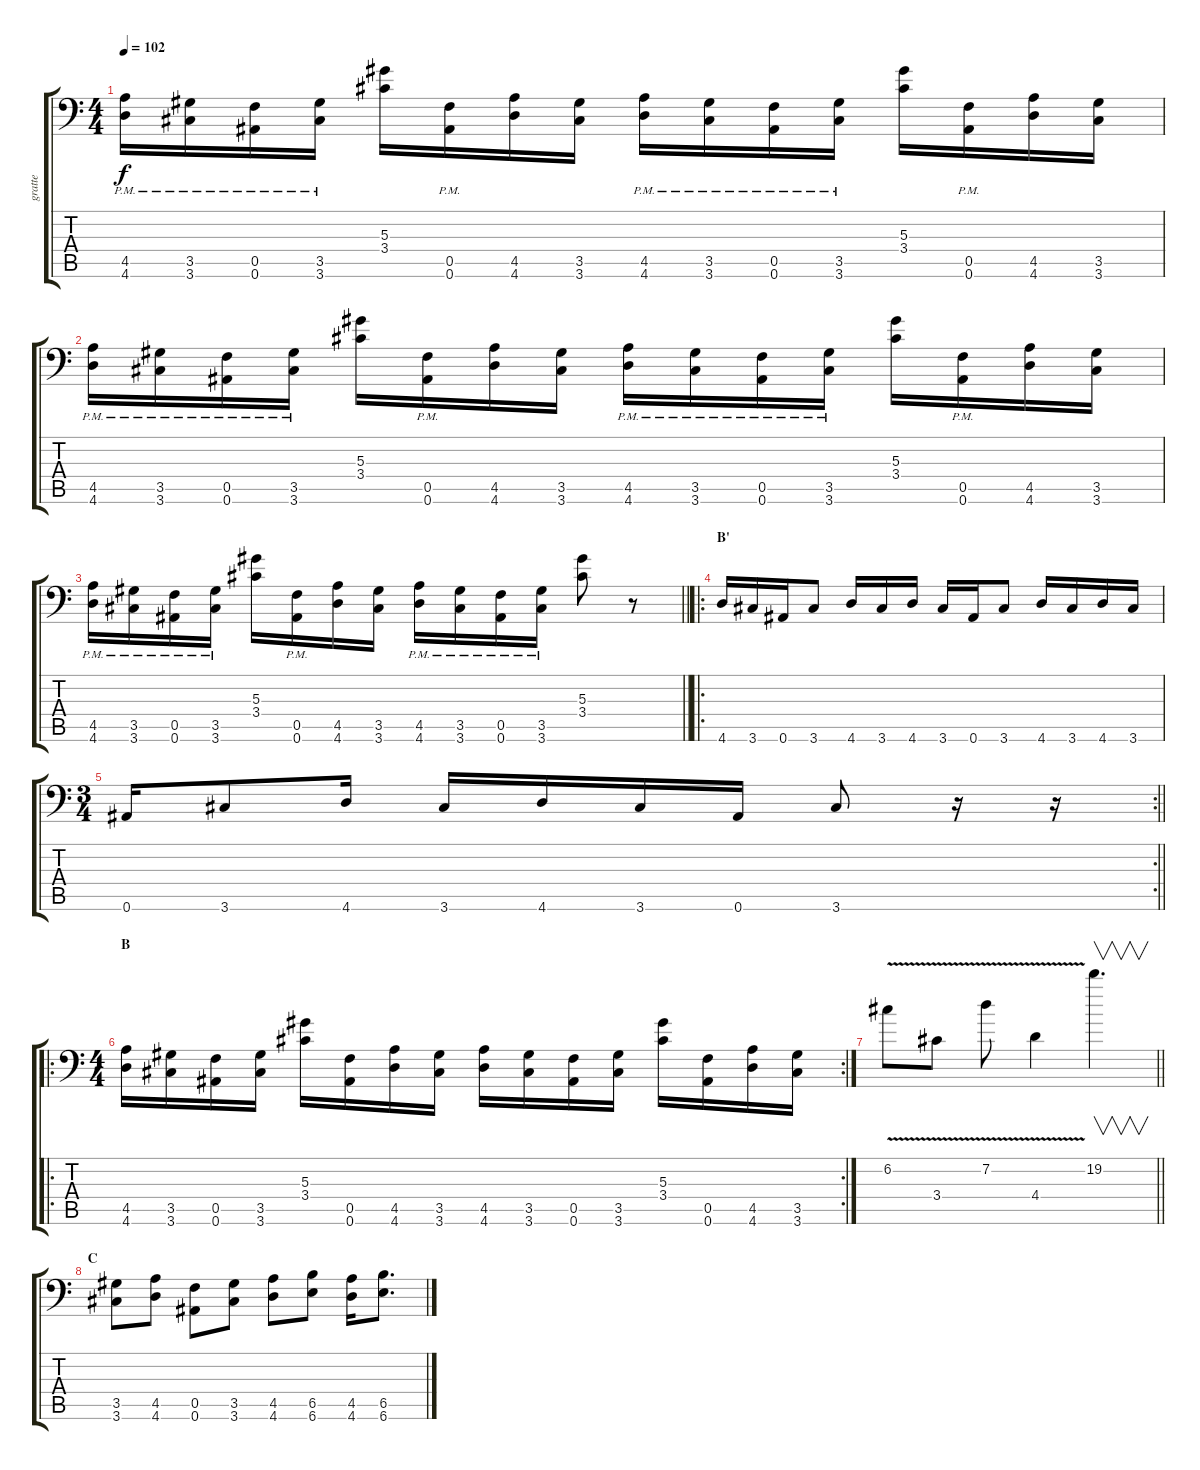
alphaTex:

\track ("gratte" "gratte") {instrument distortionguitar}
\staff {score tabs}
\tuning (C4 G3 Eb3 Bb2 F2 Bb1) {hide}
\ts (4 4)
\tempo 102
\clef f4
\ks c
(4.5{pm} 4.6{pm}).16{dy f} (3.5{pm} 3.6{pm}).16 (0.5{pm} 0.6{pm}).16 (3.5{pm} 3.6{pm}).16 (5.3 3.4).16 (0.5{pm} 0.6{pm}).16 (4.5 4.6).16 (3.5 3.6).16 (4.5{pm} 4.6{pm}).16 (3.5{pm} 3.6{pm}).16 (0.5{pm} 0.6{pm}).16 (3.5{pm} 3.6{pm}).16 (5.3 3.4).16 (0.5{pm} 0.6{pm}).16 (4.5 4.6).16 (3.5 3.6).16 |
(4.5{pm} 4.6{pm}).16 (3.5{pm} 3.6{pm}).16 (0.5{pm} 0.6{pm}).16 (3.5{pm} 3.6{pm}).16 (5.3 3.4).16 (0.5{pm} 0.6{pm}).16 (4.5 4.6).16 (3.5 3.6).16 (4.5{pm} 4.6{pm}).16 (3.5{pm} 3.6{pm}).16 (0.5{pm} 0.6{pm}).16 (3.5{pm} 3.6{pm}).16 (5.3 3.4).16 (0.5{pm} 0.6{pm}).16 (4.5 4.6).16 (3.5 3.6).16 |
\barLineRight lightlight
(4.5{pm} 4.6{pm}).16 (3.5{pm} 3.6{pm}).16 (0.5{pm} 0.6{pm}).16 (3.5{pm} 3.6{pm}).16 (5.3 3.4).16 (0.5{pm} 0.6{pm}).16 (4.5 4.6).16 (3.5 3.6).16 (4.5{pm} 4.6{pm}).16 (3.5{pm} 3.6{pm}).16 (0.5{pm} 0.6{pm}).16 (3.5{pm} 3.6{pm}).16 (5.3 3.4).8 r.8 |
\ro
\section ("" "B'")
4.6.16 3.6.16 0.6.16 3.6.8 4.6.16 3.6.16 4.6.16 3.6.16 0.6.16 3.6.8 4.6.16 3.6.16 4.6.16 3.6.16 |
\rc 2
\ts (3 4)
\barLineRight lightlight
0.6.16 3.6.8 4.6.16 3.6.16 4.6.16 3.6.16 0.6.16 3.6.8 r.16 r.16 |
\ro
\rc 2
\ts (4 4)
\section ("" "B")
(4.5 4.6).16 (3.5 3.6).16 (0.5 0.6).16 (3.5 3.6).16 (5.3 3.4).16 (0.5 0.6).16 (4.5 4.6).16 (3.5 3.6).16 (4.5 4.6).16 (3.5 3.6).16 (0.5 0.6).16 (3.5 3.6).16 (5.3 3.4).16 (0.5 0.6).16 (4.5 4.6).16 (3.5 3.6).16 |
\barLineRight lightlight
6.2{v}.8 3.4{v}.8 7.2{v}.8 4.4{v}.4 19.2.4{v d} |
\section ("" "C")
(3.5 3.6).8 (4.5 4.6).8 (0.5 0.6).8 (3.5 3.6).8 (4.5 4.6).8 (6.5 6.6).8 (4.5 4.6).16 (6.5 6.6).8{d}
